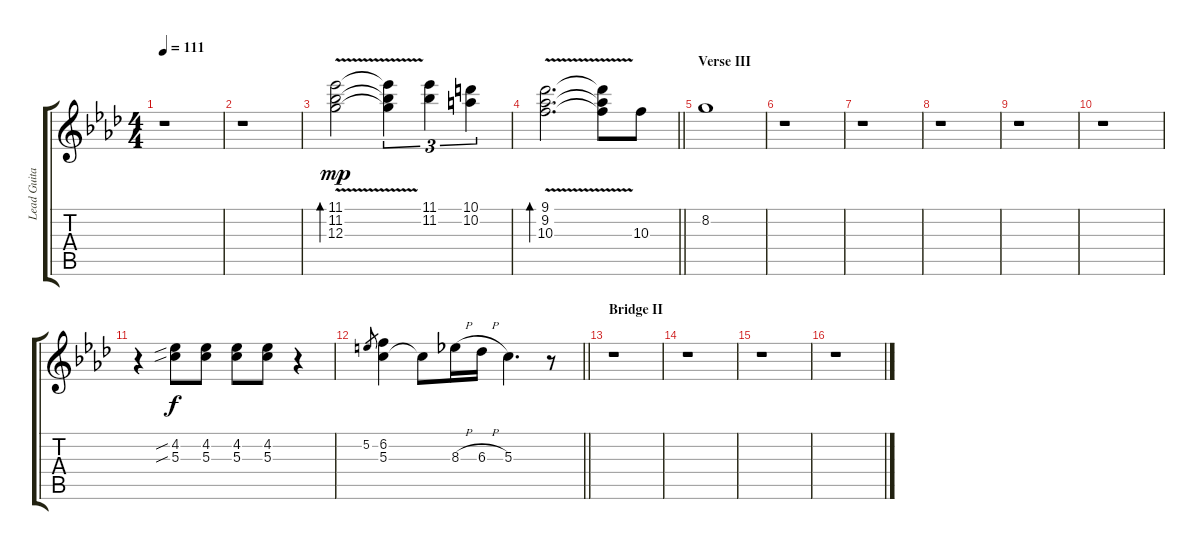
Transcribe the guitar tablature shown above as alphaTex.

\track ("Lead Guitar" "Lead Guita") {instrument electricguitarjazz}
\staff {score tabs}
\tuning (E4 B3 G3 D3 A2 E2) {hide}
\ts (4 4)
\tempo 111
\clef g2
\ks ab
r.1{dy f} |
r.1 |
(11.1{v} 11.2{v} 12.3).2{bd 120 dy mp} (11.1{t} 11.2{t} 12.3{t}).4{tu (3 2)} (11.1 11.2).4{tu (3 2)} (10.1 10.2).4{tu (3 2)} |
\barLineRight lightlight
(9.1{v} 9.2{v} 10.3).2{d bd 120} (9.1{t} 9.2{t} 10.3{t}).8 10.3.8 |
\section ("" "Verse III")
8.2.1 |
r.1 |
r.1 |
r.1 |
r.1 |
r.1 |
r.4 (4.2{sib} 5.3{sib}).8{dy f} (4.2 5.3).8 (4.2 5.3).8 (4.2 5.3).8 r.4 |
\barLineRight lightlight
5.2.8{gr} (6.2 5.3).4 5.3{t}.8 8.3{h}.16 6.3{h}.16 5.3.4{d} r.8 |
\section ("" "Bridge II")
r.1 |
r.1 |
r.1 |
r.1
